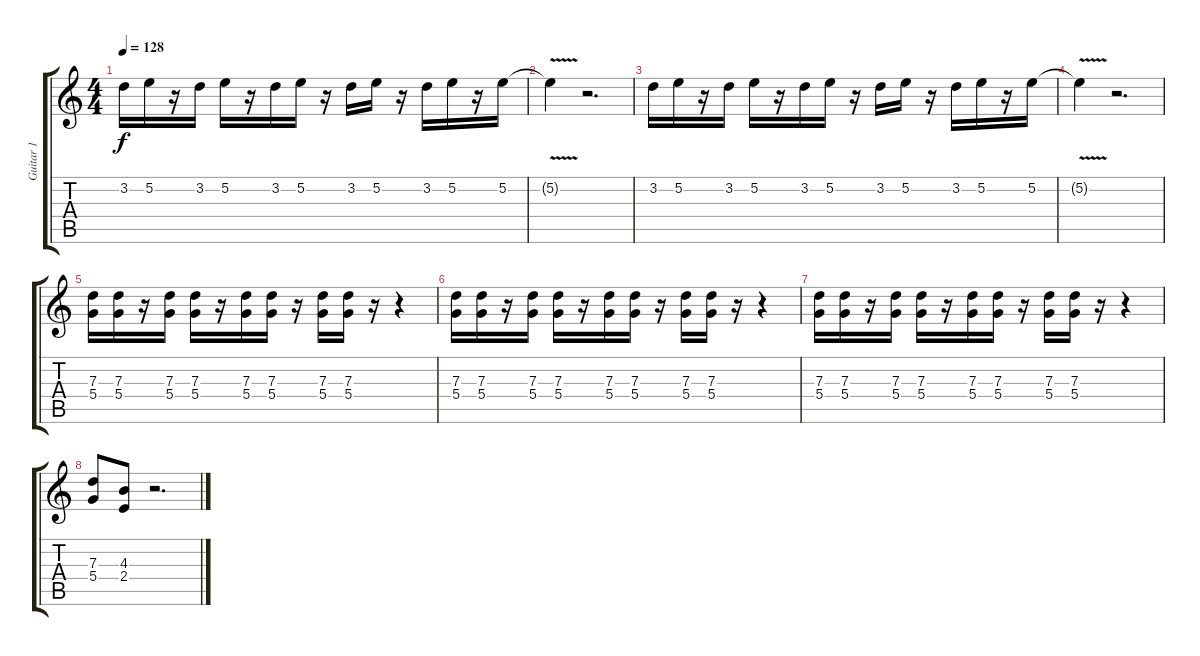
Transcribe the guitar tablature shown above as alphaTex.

\track ("Guitar 1" "Guitar 1") {instrument distortionguitar}
\staff {score tabs}
\tuning (E4 B3 G3 D3 A2 E2) {hide}
\ts (4 4)
\tempo 128
\clef g2
\ks c
3.2.16{dy f} 5.2.16 r.16 3.2.16 5.2.16 r.16 3.2.16 5.2.16 r.16 3.2.16 5.2.16 r.16 3.2.16 5.2.16 r.16 5.2.16 |
5.2{v t}.4 r.2{d} |
3.2.16 5.2.16 r.16 3.2.16 5.2.16 r.16 3.2.16 5.2.16 r.16 3.2.16 5.2.16 r.16 3.2.16 5.2.16 r.16 5.2.16 |
5.2{v t}.4 r.2{d} |
(7.3 5.4).16 (7.3 5.4).16 r.16 (7.3 5.4).16 (7.3 5.4).16 r.16 (7.3 5.4).16 (7.3 5.4).16 r.16 (7.3 5.4).16 (7.3 5.4).16 r.16 r.4 |
(7.3 5.4).16 (7.3 5.4).16 r.16 (7.3 5.4).16 (7.3 5.4).16 r.16 (7.3 5.4).16 (7.3 5.4).16 r.16 (7.3 5.4).16 (7.3 5.4).16 r.16 r.4 |
(7.3 5.4).16 (7.3 5.4).16 r.16 (7.3 5.4).16 (7.3 5.4).16 r.16 (7.3 5.4).16 (7.3 5.4).16 r.16 (7.3 5.4).16 (7.3 5.4).16 r.16 r.4 |
(7.3 5.4).8 (4.3 2.4).8 r.2{d}
